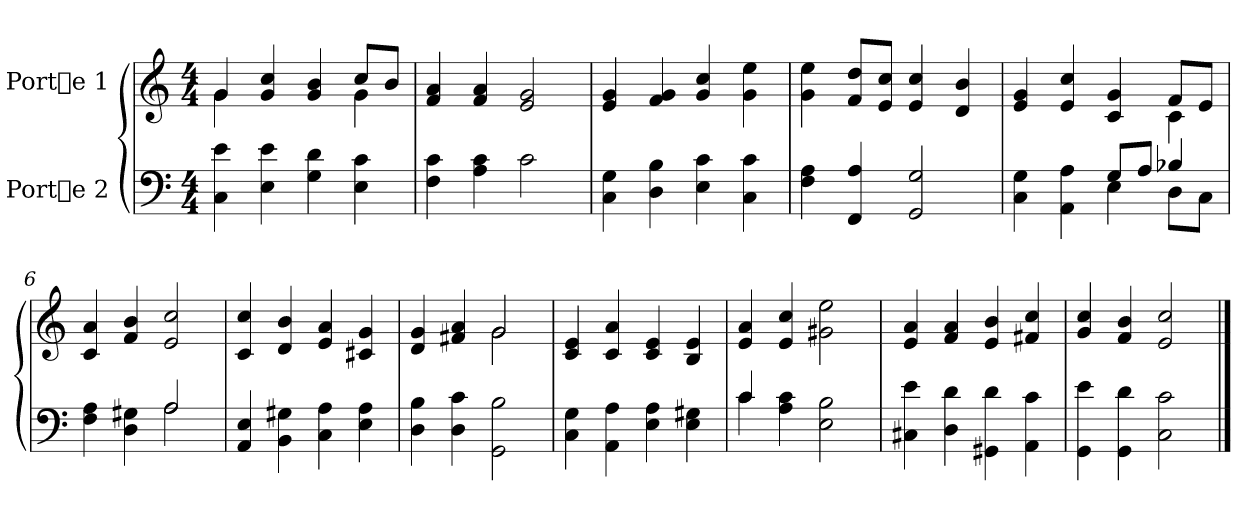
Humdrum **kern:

**kern	**kern
*part2	*part1
*staff2	*staff1
*I"Porte 2	*I"Porte 1
!!LO:PB:g=z
*stria5	*stria5
*clefF4	*clefG2
*M4/4	*M4/4
*MM115	*MM115
=1	=1
*	*^
4e\ 4C\	4g/	4g\
4e\ 4E\	4cc/ 4g/	2ryy
4d\ 4G\	4b/ 4g/	.
4c\ 4E\	4g\	8cc/L
.	.	8b/J
*	*v	*v
=2	=2
4c\ 4F\	4a/ 4f/
4c\ 4A\	4a/ 4f/
2c\	2g/ 2e/
=3	=3
4G\ 4C\	4g/ 4e/
4B\ 4D\	4g/ 4f/
4c\ 4E\	4cc/ 4g/
4c\ 4C\	4ee\ 4g\
=4	=4
4A\ 4F\	4ee\ 4g\
4A/ 4FF/	8dd/ 8f/L
.	8cc/ 8e/J
2G/ 2GG/	4cc/ 4e/
.	4b/ 4d/
!!LO:LB:g=z
=5	=5
*^	*^
4G\ 4C\	2ryy	4g/ 4e/	2.ryy
4A\ 4AA\	.	4cc/ 4e/	.
4E\	8G/L	4g/ 4c/	.
.	8A/J	.	.
4B-X/	8D\L	4c\	8f/L
.	8C\J	.	8e/J
*	*	*v	*v
=6	=6	=6
4A\ 4F\	2ryy	4a/ 4c/
4G#X\ 4D\	.	4b/ 4f/
2A/	2A\	2cc/ 2e/
*v	*v	*
=7	=7
4E/ 4AA/	4cc/ 4c/
4G#X\ 4BB\	4b/ 4d/
4A\ 4C\	4a/ 4e/
4A\ 4E\	4g/ 4c#X/
=8	=8
*	*^
4B\ 4D\	4g/ 4d/	2ryy
4c\ 4D\	4a/ 4f#X/	.
2B\ 2GG\	2g/	2g\
*	*v	*v
!!LO:LB:g=z
=9	=9
4G\ 4C\	4e/ 4c/
4A\ 4AA\	4a/ 4c/
4A\ 4E\	4e/ 4c/
4G#X\ 4E\	4e/ 4B/
=10	=10
*^	*
4c/	4c\	4a/ 4e/
4c\ 4A\	2.ryy	4cc/ 4e/
2B\ 2E\	.	2ee\ 2g#X\
*v	*v	*
=11	=11
4e\ 4C#X\	4a/ 4e/
4d\ 4D\	4a/ 4f/
4d\ 4GG#X\	4b/ 4e/
4c\ 4AA\	4cc/ 4f#X/
=12	=12
4e\ 4GG\	4cc/ 4g/
4d\ 4GG\	4b/ 4f/
2c\ 2C\	2cc/ 2e/
==	==
*-	*-
